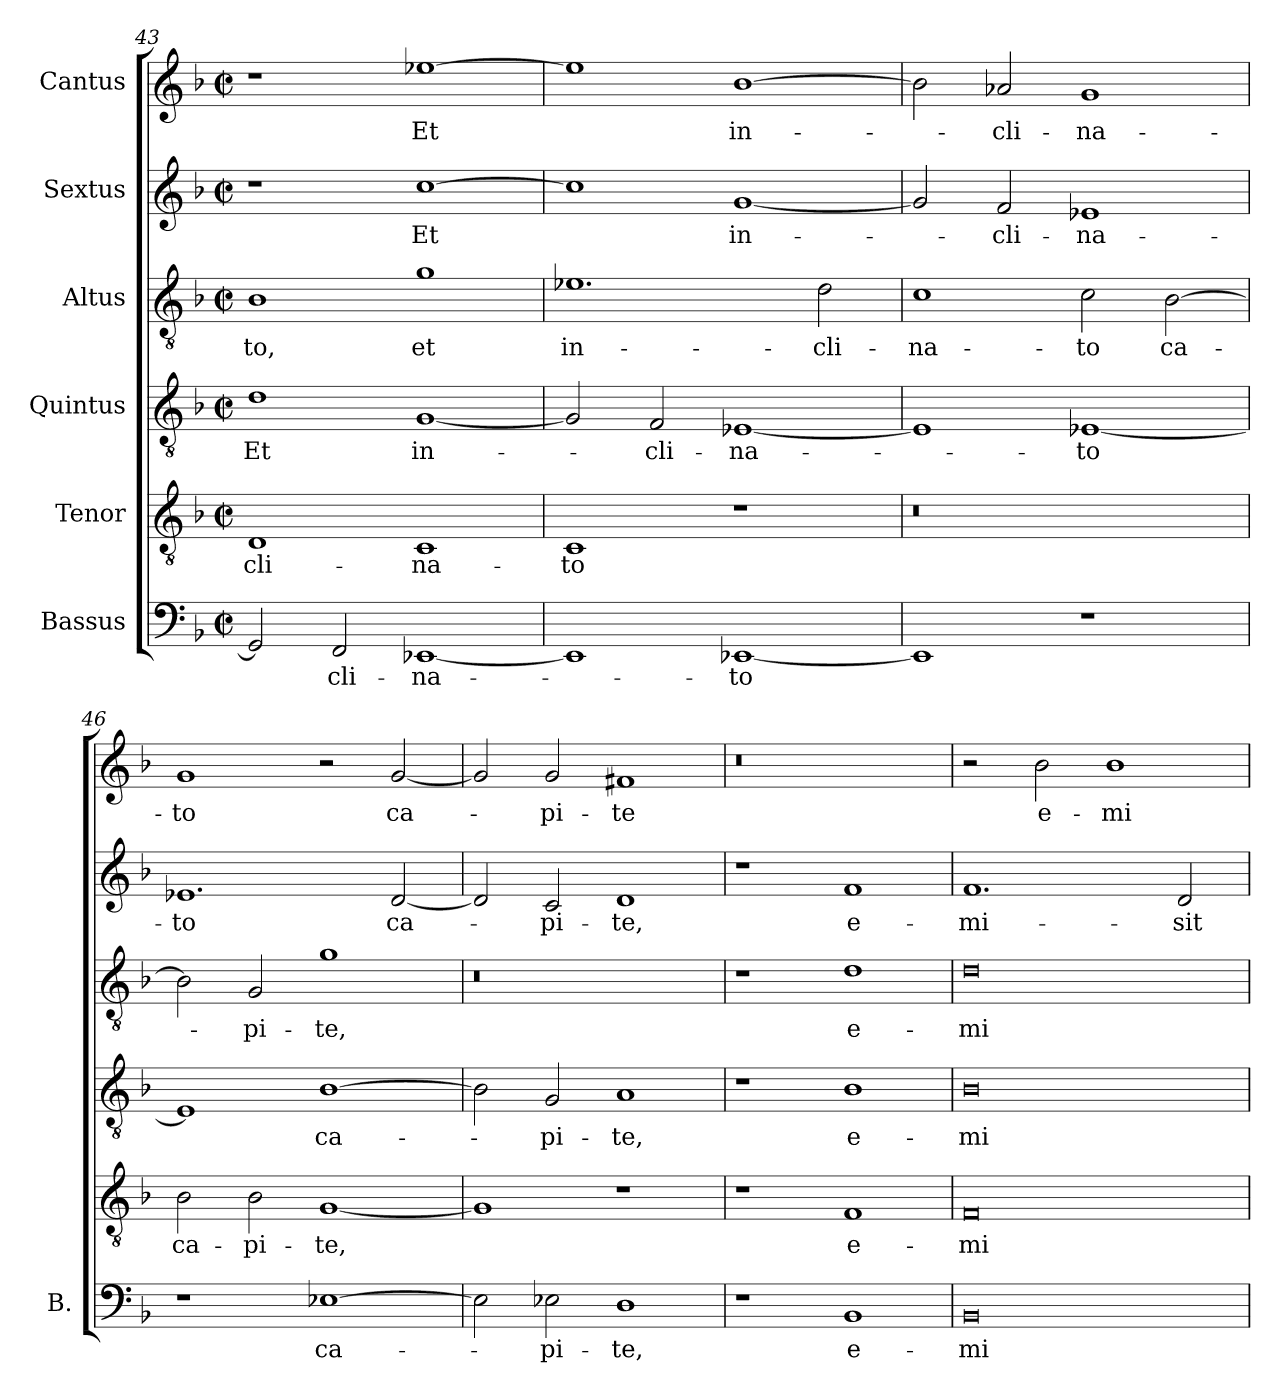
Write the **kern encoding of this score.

**kern	**text	**kern	**text	**kern	**text	**kern	**text	**kern	**text	**kern	**text
*part6	*part6	*part5	*part5	*part4	*part4	*part3	*part3	*part2	*part2	*part1	*part1
*staff6	*staff6	*staff5	*staff5	*staff4	*staff4	*staff3	*staff3	*staff2	*staff2	*staff1	*staff1
*I"Bassus	*	*I"Tenor	*	*I"Quintus	*	*I"Altus	*	*I"Sextus	*	*I"Cantus	*
*I'B.	*	*	*	*	*	*	*	*	*	*	*
*clefF4	*	*clefGv2	*	*clefGv2	*	*clefGv2	*	*clefG2	*	*clefG2	*
*k[b-]	*	*k[b-]	*	*k[b-]	*	*k[b-]	*	*k[b-]	*	*k[b-]	*
*F:	*	*F:	*	*F:	*	*F:	*	*F:	*	*F:	*
*M2/2	*	*M2/2	*	*M2/2	*	*M2/2	*	*M2/2	*	*M2/2	*
*met(c|)	*	*met(c|)	*	*met(c|)	*	*met(c|)	*	*met(c|)	*	*met(c|)	*
=43	=43	=43	=43	=43	=43	=43	=43	=43	=43	=43	=43
2GG/]	.	1D/	-cli-	1d\	Et	1B-\	-to,	1r	.	1r	.
2FF/	-cli-	.	.	.	.	.	.	.	.	.	.
[1EE-X/	-na-	1C/	-na-	[1G/	in-	1g\	et	[1cc\	Et	[1ee-X\	Et
=44	=44	=44	=44	=44	=44	=44	=44	=44	=44	=44	=44
1EE-/]	.	1C/	-to	2G/]	.	1.e-X\	in-	1cc\]	.	1ee-\]	.
.	.	.	.	2F/	-cli-	.	.	.	.	.	.
[1EE-X/	-to	1r	.	[1E-X/	-na-	.	.	[1g/	in-	[1b-\	in-
.	.	.	.	.	.	2d\	-cli-	.	.	.	.
=45	=45	=45	=45	=45	=45	=45	=45	=45	=45	=45	=45
!	!	!LO:N:vis=0	!	!	!	!	!	!	!	!	!
1EE-/]	.	1r	.	1E-/]	.	1c\	-na-	2g/]	.	2b-\]	.
.	.	.	.	.	.	.	.	2f/	-cli-	2a-X/	-cli-
1r	.	1ryy	.	[1E-X/	-to	2c\	-to	1e-X/	-na-	1g/	-na-
.	.	.	.	.	.	[2B-\	ca-	.	.	.	.
=46	=46	=46	=46	=46	=46	=46	=46	=46	=46	=46	=46
1r	.	2B-\	ca-	1E-/]	.	2B-\]	.	1.e-X/	-to	1g/	-to
.	.	2B-\	-pi-	.	.	2G/	-pi-	.	.	.	.
[1E-X\	ca-	[1G/	-te,	[1B-\	ca-	1g\	-te,	.	.	2r	.
.	.	.	.	.	.	.	.	[2d/	ca-	[2g/	ca-
=47	=47	=47	=47	=47	=47	=47	=47	=47	=47	=47	=47
!	!	!	!	!	!	!LO:N:vis=0	!	!	!	!	!
2E-\]	.	1G/]	.	2B-\]	.	1r	.	2d/]	.	2g/]	.
2E-X\	-pi-	.	.	2G/	-pi-	.	.	2c/	-pi-	2g/	-pi-
1D\	-te,	1r	.	1A/	-te,	1ryy	.	1d/	-te,	1f#X/	-te
=48	=48	=48	=48	=48	=48	=48	=48	=48	=48	=48	=48
!	!	!	!	!	!	!	!	!	!	!LO:N:vis=0	!
1r	.	1r	.	1r	.	1r	.	1r	.	1r	.
1BB-/	e-	1F/	e-	1B-\	e-	1d\	e-	1f/	e-	1ryy	.
=49	=49	=49	=49	=49	=49	=49	=49	=49	=49	=49	=49
0BB-/	-mi-	0F/	-mi-	0B-\	-mi-	0d\	-mi-	1.f/	-mi-	2r	.
.	.	.	.	.	.	.	.	.	.	2b-\	e-
.	.	.	.	.	.	.	.	.	.	1b-\	-mi-
.	.	.	.	.	.	.	.	2d/	-sit	.	.
=	=	=	=	=	=	=	=	=	=	=	=
*-	*-	*-	*-	*-	*-	*-	*-	*-	*-	*-	*-
